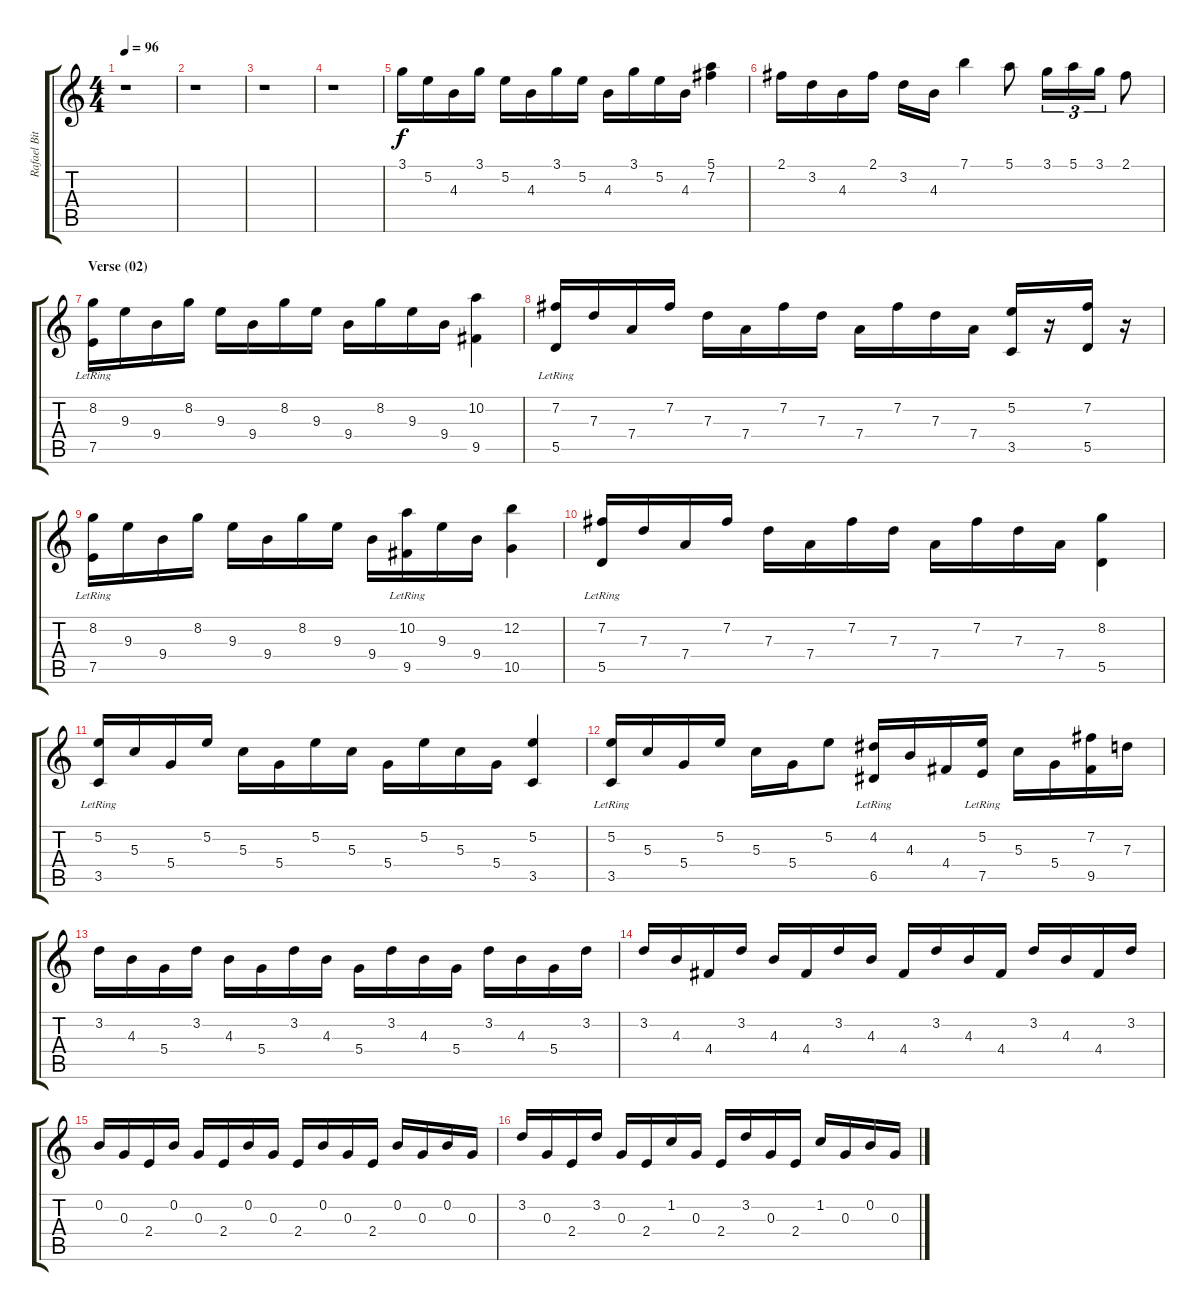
\track ("Rafael Bittencourt (acoustic)" "Rafael Bit") {instrument acousticguitarsteel}
\staff {score tabs}
\tuning (E4 B3 G3 D3 A2 E2) {hide}
\ts (4 4)
\tempo 96
\clef g2
\ks c
r.1{dy f} |
r.1 |
r.1 |
r.1 |
3.1.16 5.2.16 4.3.16 3.1.16 5.2.16 4.3.16 3.1.16 5.2.16 4.3.16 3.1.16 5.2.16 4.3.16 (5.1 7.2).4 |
2.1.16 3.2.16 4.3.16 2.1.16 3.2.16 4.3.16 7.1.4 5.1.8 3.1.16{tu (3 2)} 5.1.16{tu (3 2)} 3.1.16{tu (3 2)} 2.1.8 |
\section ("" "Verse (02)")
(8.2 7.5{lr}).16 9.3.16 9.4.16 8.2.16 9.3.16 9.4.16 8.2.16 9.3.16 9.4.16 8.2.16 9.3.16 9.4.16 (10.2 9.5).4 |
(7.2 5.5{lr}).16 7.3.16 7.4.16 7.2.16 7.3.16 7.4.16 7.2.16 7.3.16 7.4.16 7.2.16 7.3.16 7.4.16 (5.2 3.5).16 r.16 (7.2 5.5).16 r.16 |
(8.2 7.5{lr}).16 9.3.16 9.4.16 8.2.16 9.3.16 9.4.16 8.2.16 9.3.16 9.4.16 (10.2 9.5{lr}).16 9.3.16 9.4.16 (12.2 10.5).4 |
(7.2 5.5{lr}).16 7.3.16 7.4.16 7.2.16 7.3.16 7.4.16 7.2.16 7.3.16 7.4.16 7.2.16 7.3.16 7.4.16 (8.2 5.5).4 |
(5.2 3.5{lr}).16 5.3.16 5.4.16 5.2.16 5.3.16 5.4.16 5.2.16 5.3.16 5.4.16 5.2.16 5.3.16 5.4.16 (5.2 3.5).4 |
(5.2 3.5{lr}).16 5.3.16 5.4.16 5.2.16 5.3.16 5.4.16 5.2.8 (4.2 6.5{lr}).16 4.3.16 4.4.16 (5.2 7.5{lr}).16 5.3.16 5.4.16 (7.2 9.5).16 7.3.16 |
3.2.16 4.3.16 5.4.16 3.2.16 4.3.16 5.4.16 3.2.16 4.3.16 5.4.16 3.2.16 4.3.16 5.4.16 3.2.16 4.3.16 5.4.16 3.2.16 |
3.2.16 4.3.16 4.4.16 3.2.16 4.3.16 4.4.16 3.2.16 4.3.16 4.4.16 3.2.16 4.3.16 4.4.16 3.2.16 4.3.16 4.4.16 3.2.16 |
0.2.16 0.3.16 2.4.16 0.2.16 0.3.16 2.4.16 0.2.16 0.3.16 2.4.16 0.2.16 0.3.16 2.4.16 0.2.16 0.3.16 0.2.16 0.3.16 |
3.2.16 0.3.16 2.4.16 3.2.16 0.3.16 2.4.16 1.2.16 0.3.16 2.4.16 3.2.16 0.3.16 2.4.16 1.2.16 0.3.16 0.2.16 0.3.16
